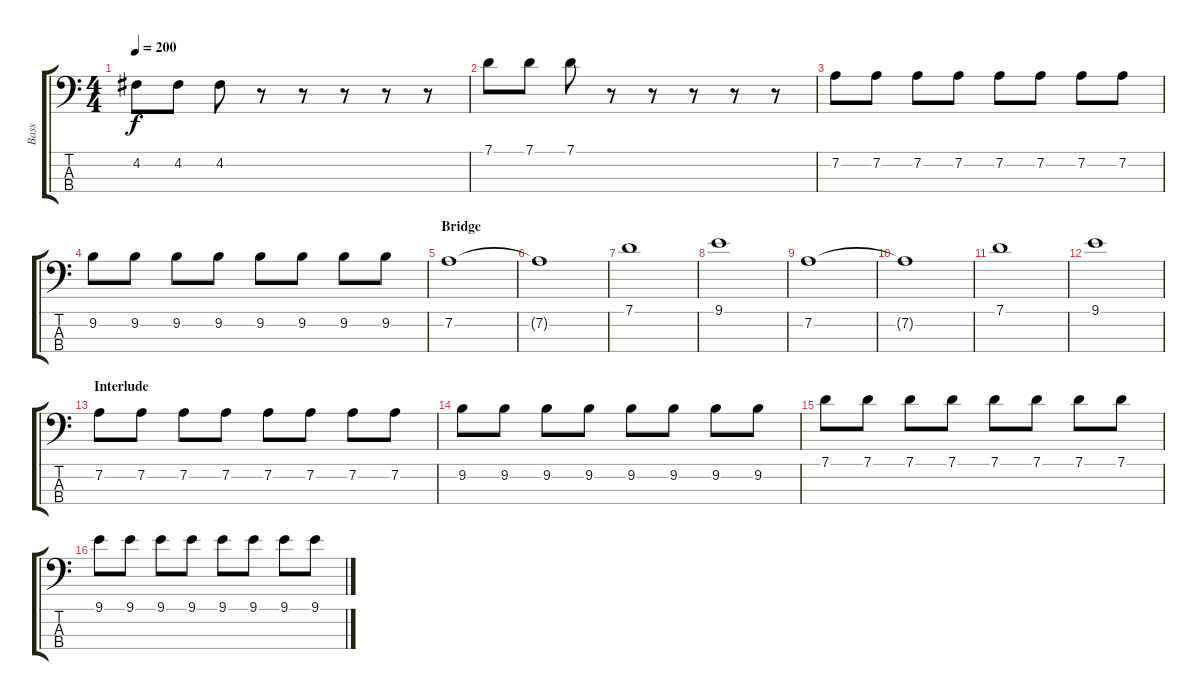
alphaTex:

\track ("Bass" "Bass") {instrument electricbassfinger}
\staff {score tabs}
\tuning (G2 D2 A1 E1) {hide}
\ts (4 4)
\tempo 200
\clef f4
\ks c
4.2.8{dy f} 4.2.8 4.2.8 r.8 r.8 r.8 r.8 r.8 |
7.1.8 7.1.8 7.1.8 r.8 r.8 r.8 r.8 r.8 |
7.2.8 7.2.8 7.2.8 7.2.8 7.2.8 7.2.8 7.2.8 7.2.8 |
9.2.8 9.2.8 9.2.8 9.2.8 9.2.8 9.2.8 9.2.8 9.2.8 |
\section ("" "Bridge")
7.2.1 |
7.2{t}.1 |
7.1.1 |
9.1.1 |
7.2.1 |
7.2{t}.1 |
7.1.1 |
9.1.1 |
\section ("" "Interlude")
7.2.8 7.2.8 7.2.8 7.2.8 7.2.8 7.2.8 7.2.8 7.2.8 |
9.2.8 9.2.8 9.2.8 9.2.8 9.2.8 9.2.8 9.2.8 9.2.8 |
7.1.8 7.1.8 7.1.8 7.1.8 7.1.8 7.1.8 7.1.8 7.1.8 |
9.1.8 9.1.8 9.1.8 9.1.8 9.1.8 9.1.8 9.1.8 9.1.8
